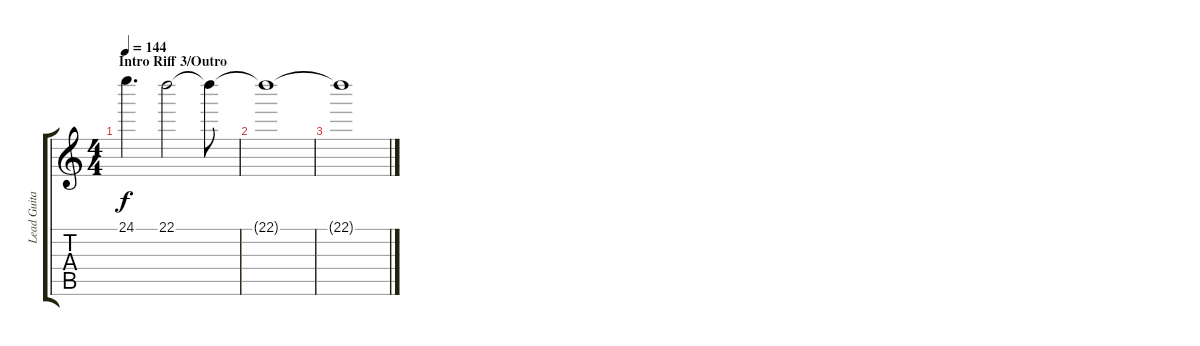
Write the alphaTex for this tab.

\track ("Lead Guitar 1" "Lead Guita") {instrument distortionguitar}
\staff {score tabs}
\tuning (E4 B3 G3 D3 A2 E2) {hide}
\ts (4 4)
\section ("" "Intro Riff 3/Outro")
\tempo 144
\clef g2
\ks c
24.1{t}.4{d dy f} 22.1.2 22.1{t}.8 |
22.1{t}.1{volume 0} |
22.1{t}.1
